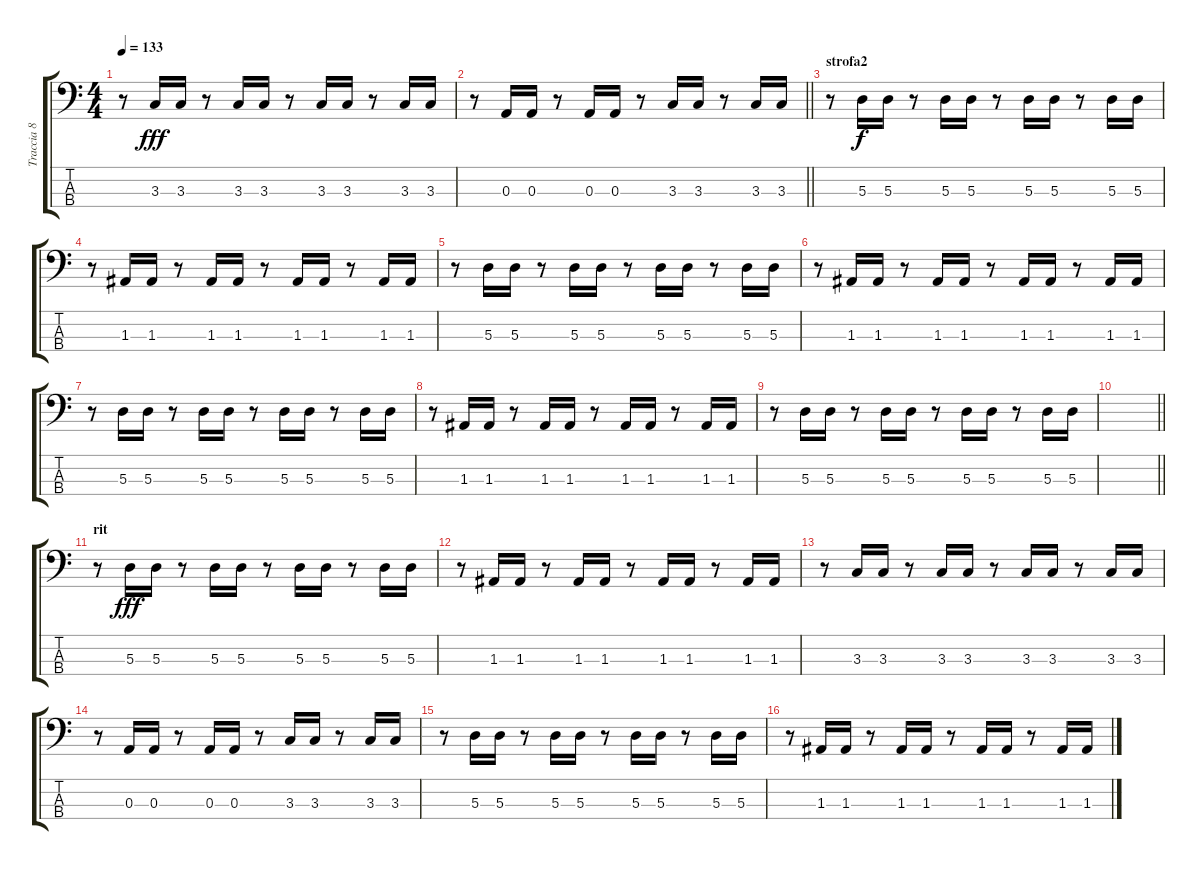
\track ("Traccia 8" "Traccia 8") {instrument synthbass1}
\staff {score tabs}
\tuning (G2 D2 A1 E1) {hide}
\ts (4 4)
\tempo 133
\clef f4
\ks c
r.8{dy fff} 3.3.16 3.3.16 r.8 3.3.16 3.3.16 r.8 3.3.16 3.3.16 r.8 3.3.16 3.3.16 |
\barLineRight lightlight
r.8 0.3.16 0.3.16 r.8 0.3.16 0.3.16 r.8 3.3.16 3.3.16 r.8 3.3.16 3.3.16 |
\section ("" "strofa2")
r.8 5.3.16{dy f} 5.3.16 r.8 5.3.16 5.3.16 r.8 5.3.16 5.3.16 r.8 5.3.16 5.3.16 |
r.8 1.3.16 1.3.16 r.8 1.3.16 1.3.16 r.8 1.3.16 1.3.16 r.8 1.3.16 1.3.16 |
r.8 5.3.16 5.3.16 r.8 5.3.16 5.3.16 r.8 5.3.16 5.3.16 r.8 5.3.16 5.3.16 |
r.8 1.3.16 1.3.16 r.8 1.3.16 1.3.16 r.8 1.3.16 1.3.16 r.8 1.3.16 1.3.16 |
r.8 5.3.16 5.3.16 r.8 5.3.16 5.3.16 r.8 5.3.16 5.3.16 r.8 5.3.16 5.3.16 |
r.8 1.3.16 1.3.16 r.8 1.3.16 1.3.16 r.8 1.3.16 1.3.16 r.8 1.3.16 1.3.16 |
r.8 5.3.16 5.3.16 r.8 5.3.16 5.3.16 r.8 5.3.16 5.3.16 r.8 5.3.16 5.3.16 |
\barLineRight lightlight
|
\section ("" "rit")
r.8 5.3.16{dy fff} 5.3.16 r.8 5.3.16 5.3.16 r.8 5.3.16 5.3.16 r.8 5.3.16 5.3.16 |
r.8 1.3.16 1.3.16 r.8 1.3.16 1.3.16 r.8 1.3.16 1.3.16 r.8 1.3.16 1.3.16 |
r.8 3.3.16 3.3.16 r.8 3.3.16 3.3.16 r.8 3.3.16 3.3.16 r.8 3.3.16 3.3.16 |
r.8 0.3.16 0.3.16 r.8 0.3.16 0.3.16 r.8 3.3.16 3.3.16 r.8 3.3.16 3.3.16 |
r.8 5.3.16 5.3.16 r.8 5.3.16 5.3.16 r.8 5.3.16 5.3.16 r.8 5.3.16 5.3.16 |
r.8 1.3.16 1.3.16 r.8 1.3.16 1.3.16 r.8 1.3.16 1.3.16 r.8 1.3.16 1.3.16
